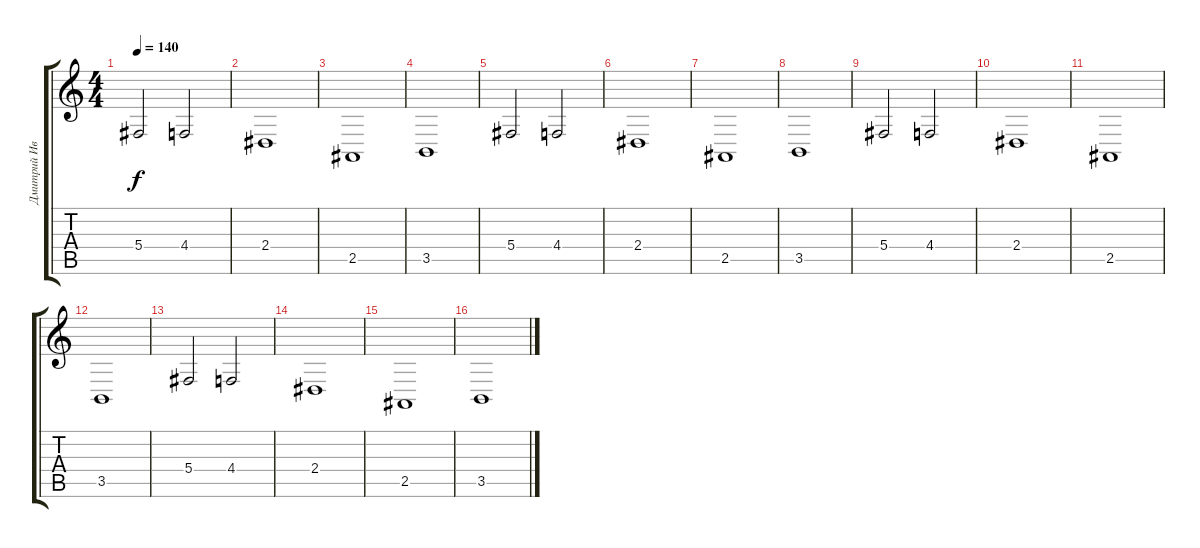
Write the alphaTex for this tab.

\track ("Дмитрий Иванов/Андрей Смирнов" "Дмитрий Ив") {instrument pad8sweep}
\staff {score tabs}
\tuning (Eb4 Bb3 Gb3 Db3 Ab2 Eb2) {hide}
\ts (4 4)
\tempo 140
\clef g2
\ks c
5.4.2{dy f} 4.4.2 |
2.4.1 |
2.5.1 |
3.5.1 |
5.4.2 4.4.2 |
2.4.1{volume 12} |
2.5.1 |
3.5.1 |
5.4.2 4.4.2 |
2.4.1{volume 9} |
2.5.1 |
3.5.1 |
5.4.2 4.4.2 |
2.4.1{volume 5} |
2.5.1 |
3.5.1
